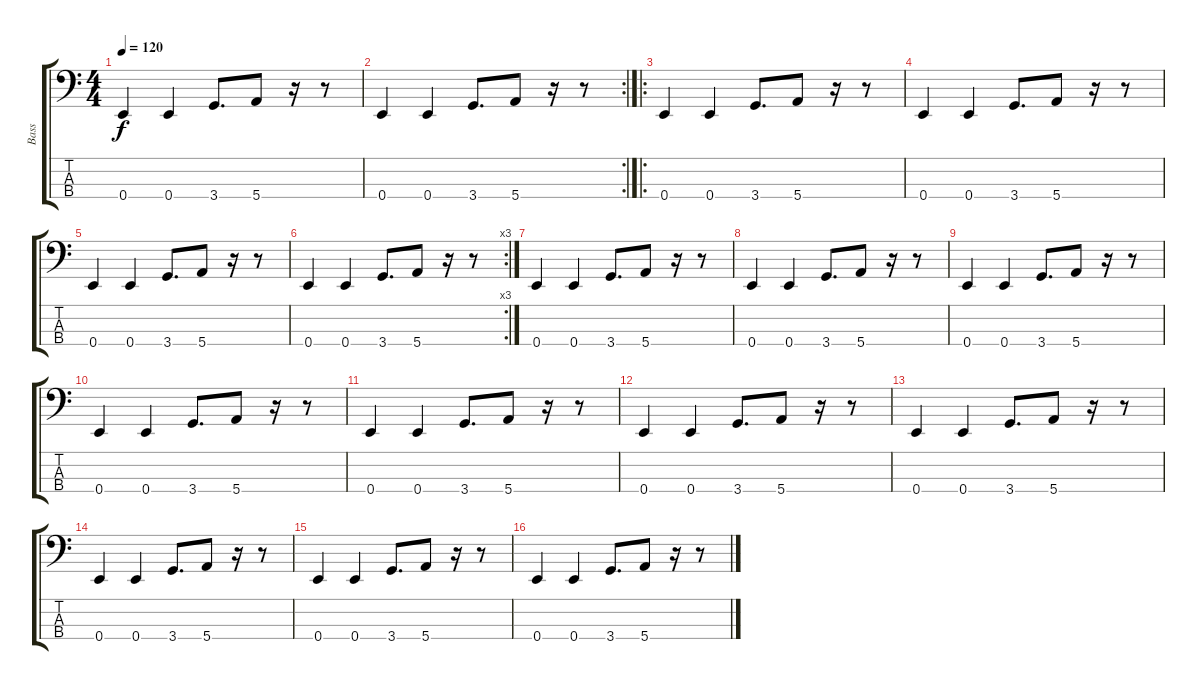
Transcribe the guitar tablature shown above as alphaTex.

\track ("Bass" "Bass") {instrument electricbassfinger}
\staff {score tabs}
\tuning (G2 D2 A1 E1) {hide}
\ts (4 4)
\tempo 120
\clef f4
\ks c
0.4.4{dy f} 0.4.4 3.4.8{d} 5.4.8 r.16 r.8 |
\rc 2
0.4.4 0.4.4 3.4.8{d} 5.4.8 r.16 r.8 |
\ro
0.4.4 0.4.4 3.4.8{d} 5.4.8 r.16 r.8 |
0.4.4 0.4.4 3.4.8{d} 5.4.8 r.16 r.8 |
0.4.4 0.4.4 3.4.8{d} 5.4.8 r.16 r.8 |
\rc 3
0.4.4 0.4.4 3.4.8{d} 5.4.8 r.16 r.8 |
0.4.4 0.4.4 3.4.8{d} 5.4.8 r.16 r.8 |
0.4.4 0.4.4 3.4.8{d} 5.4.8 r.16 r.8 |
0.4.4 0.4.4 3.4.8{d} 5.4.8 r.16 r.8 |
0.4.4 0.4.4 3.4.8{d} 5.4.8 r.16 r.8 |
0.4.4 0.4.4 3.4.8{d} 5.4.8 r.16 r.8 |
0.4.4 0.4.4 3.4.8{d} 5.4.8 r.16 r.8 |
0.4.4 0.4.4 3.4.8{d} 5.4.8 r.16 r.8 |
0.4.4 0.4.4 3.4.8{d} 5.4.8 r.16 r.8 |
0.4.4 0.4.4 3.4.8{d} 5.4.8 r.16 r.8 |
0.4.4 0.4.4 3.4.8{d} 5.4.8 r.16 r.8
